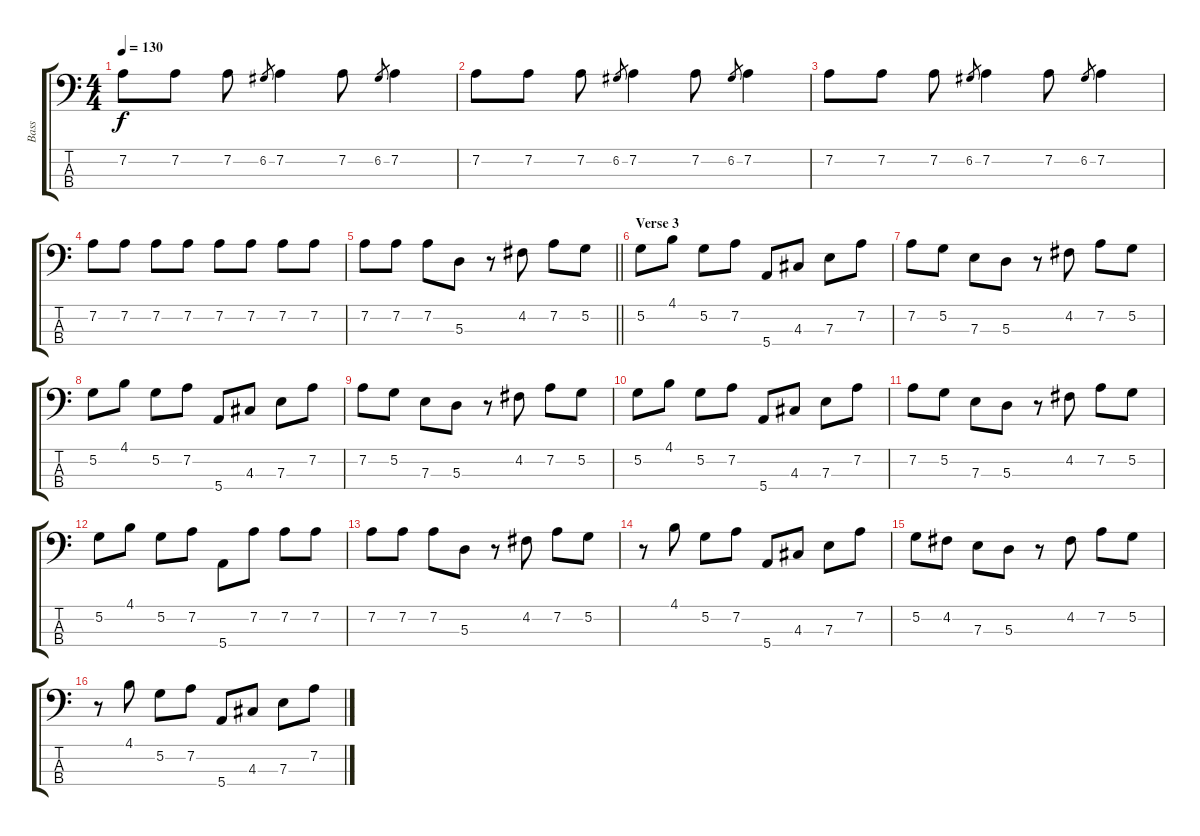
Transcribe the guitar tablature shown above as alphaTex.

\track ("Bass" "Bass") {instrument electricbasspick}
\staff {score tabs}
\tuning (G2 D2 A1 E1) {hide}
\ts (4 4)
\tempo 130
\clef f4
\ks c
7.2.8{dy f} 7.2.8 7.2.8 6.2.8{gr} 7.2.4 7.2.8 6.2.8{gr} 7.2.4 |
7.2.8 7.2.8 7.2.8 6.2.8{gr} 7.2.4 7.2.8 6.2.8{gr} 7.2.4 |
7.2.8 7.2.8 7.2.8 6.2.8{gr} 7.2.4 7.2.8 6.2.8{gr} 7.2.4 |
7.2.8 7.2.8 7.2.8 7.2.8 7.2.8 7.2.8 7.2.8 7.2.8 |
\barLineRight lightlight
7.2.8 7.2.8 7.2.8 5.3.8 r.8 4.2.8 7.2.8 5.2.8 |
\section ("" "Verse 3")
5.2.8 4.1.8 5.2.8 7.2.8 5.4.8 4.3.8 7.3.8 7.2.8 |
7.2.8 5.2.8 7.3.8 5.3.8 r.8 4.2.8 7.2.8 5.2.8 |
5.2.8 4.1.8 5.2.8 7.2.8 5.4.8 4.3.8 7.3.8 7.2.8 |
7.2.8 5.2.8 7.3.8 5.3.8 r.8 4.2.8 7.2.8 5.2.8 |
5.2.8 4.1.8 5.2.8 7.2.8 5.4.8 4.3.8 7.3.8 7.2.8 |
7.2.8 5.2.8 7.3.8 5.3.8 r.8 4.2.8 7.2.8 5.2.8 |
5.2.8 4.1.8 5.2.8 7.2.8 5.4.8 7.2.8 7.2.8 7.2.8 |
7.2.8 7.2.8 7.2.8 5.3.8 r.8 4.2.8 7.2.8 5.2.8 |
r.8 4.1.8 5.2.8 7.2.8 5.4.8 4.3.8 7.3.8 7.2.8 |
5.2.8 4.2.8 7.3.8 5.3.8 r.8 4.2.8 7.2.8 5.2.8 |
r.8 4.1.8 5.2.8 7.2.8 5.4.8 4.3.8 7.3.8 7.2.8
